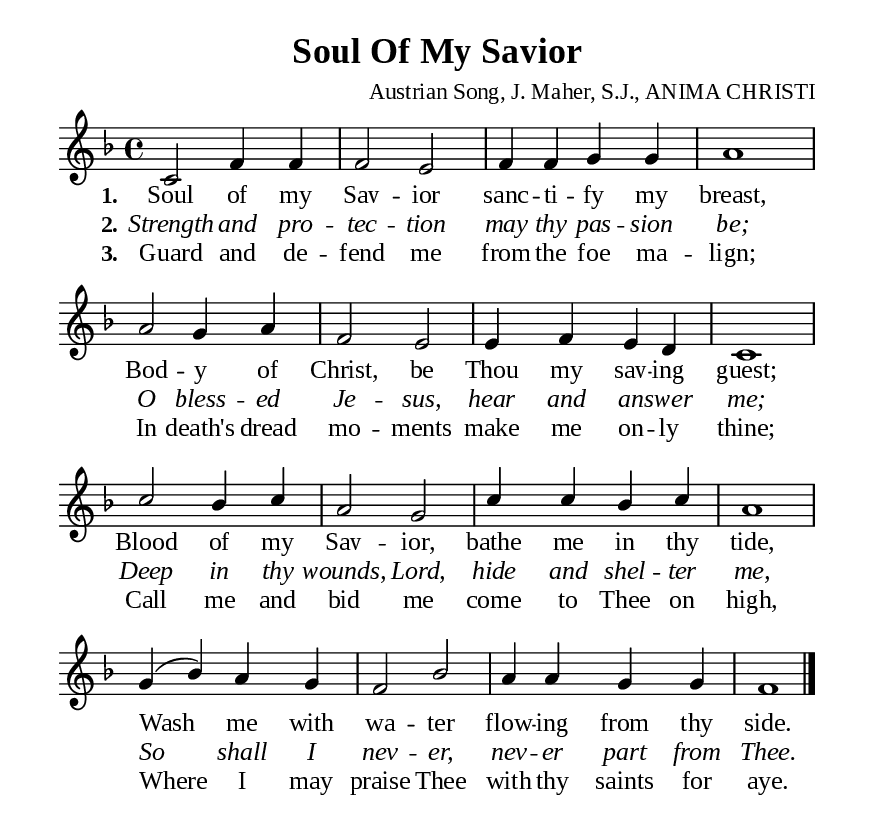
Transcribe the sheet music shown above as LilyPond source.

\version "2.18.2"

\header {
  title = "Soul Of My Savior"
  composer = "Austrian Song, J. Maher, S.J., ANIMA CHRISTI"
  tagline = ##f
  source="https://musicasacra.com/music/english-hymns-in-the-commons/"
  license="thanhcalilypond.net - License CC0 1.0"
}

global= {
  \key f \major
  \time 4/4
  \override Score.BarNumber.break-visibility = ##(#f #f #f)
  \override Lyrics.LyricSpace.minimum-distance = #3.0
}

\paper {
  #(set-paper-size "a5")
  top-margin = 10\mm
  bottom-marign = 10\mm
  left-margin = 10\mm
  right-margin = 10\mm
  indent = #0
  #(define fonts
	 (make-pango-font-tree "Liberation Serif"
	 		       "Liberation Serif"
			       "Liberation Serif"
			       (/ 20 20)))
  system-system-spacing = #'((basic-distance . 3) (padding . 3))
}

printItalic = \with {
  \override LyricText.font-shape = #'italic
}

% Verse music
musicVerseSoprano = \relative c' {
  %{	01	%} c2 f4 f |
  %{	02	%} f2 e |
  %{	03	%} f4 f g g |
  %{	04	%} a1 |
  %{	05	%} a2 g4 a |
  %{	06	%} f2 e |
  %{	07	%} e4 f e d |
  %{	08	%} c1 |
  %{	09	%} c'2 bes4 c |
  %{	10	%} a2 g |
  %{	11	%} c4 c bes c |
  %{	12	%} a1 |
  %{	13	%} g4 (bes) a g |
  %{	14	%} f2 bes |
  %{	15	%} a4 a g g |
  %{	16	%} f1 \bar "|."
}

% Verse lyrics
verseOne = \lyricmode {
  \set stanza = #"1."
  Soul of my Sav -- ior sanc -- ti -- fy my breast,
  Bod -- y of Christ, be Thou my sav -- ing guest;
  Blood of my Sav -- ior, bathe me in thy tide,
  Wash me with wa -- ter flow -- ing from thy side.
}

verseTwo = \lyricmode {
  \set stanza = #"2."
  Strength and pro -- tec -- tion may thy pas -- sion be;
  O bless -- ed Je -- sus, hear and an -- swer me;
  Deep in thy wounds, Lord, hide and shel -- ter me,
  So shall I nev -- er, nev -- er part from Thee.
}

verseThree = \lyricmode {
  \set stanza = #"3."
  Guard and de -- fend me from the foe ma -- lign;
  In death's dread mo -- ments make me on -- ly thine;
  Call me and bid me come to Thee on high,
  Where I may praise Thee with thy saints for aye.
}

% Layout
\score {
    \new ChoirStaff <<
      \new Staff <<
        \clef "treble"
        \new Voice = "sopranos" { \global \stemUp \slurUp \musicVerseSoprano }
      >>
      \new Lyrics \lyricsto sopranos \verseOne
      \new Lyrics \printItalic \lyricsto sopranos \verseTwo
      \new Lyrics \lyricsto sopranos \verseThree
    >>
}
